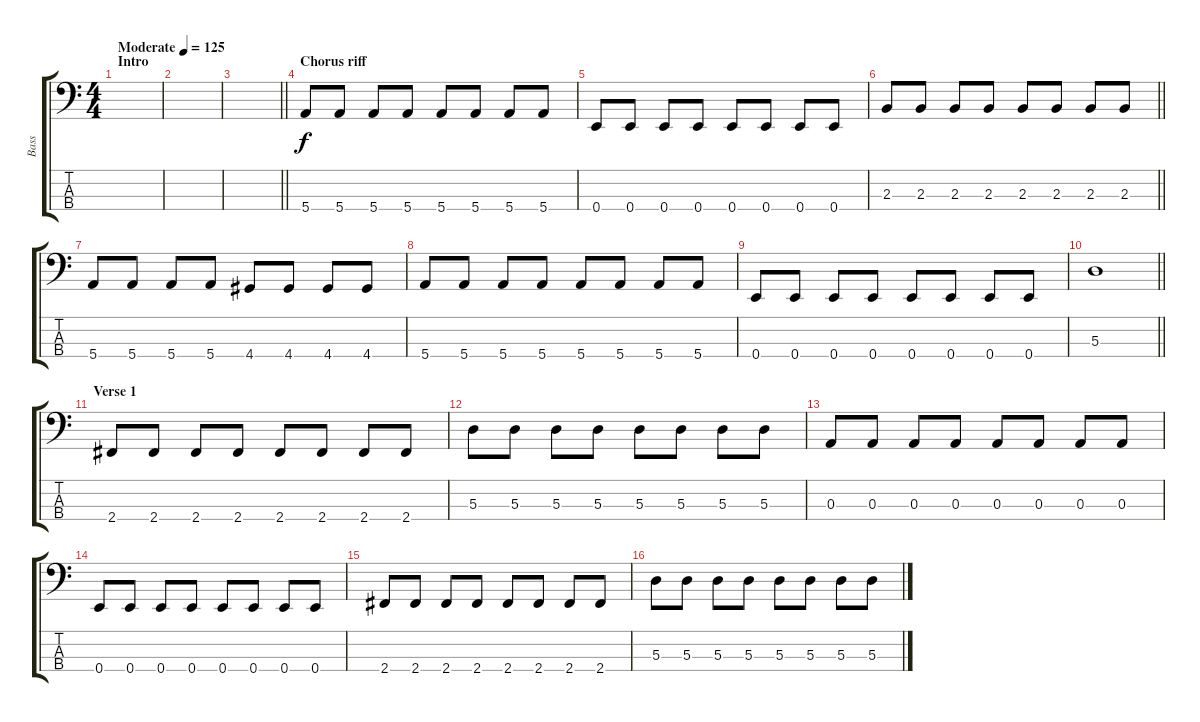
\track ("Bass" "Bass") {instrument electricbassfinger}
\staff {score tabs}
\tuning (G2 D2 A1 E1) {hide}
\ts (4 4)
\section ("" "Intro")
\tempo (125 "Moderate")
\clef f4
\ks c
|
|
\barLineRight lightlight
|
\section ("" "Chorus riff")
5.4.8 5.4.8 5.4.8 5.4.8 5.4.8 5.4.8 5.4.8 5.4.8 |
0.4.8 0.4.8 0.4.8 0.4.8 0.4.8 0.4.8 0.4.8 0.4.8 |
\barLineRight lightlight
2.3.8 2.3.8 2.3.8 2.3.8 2.3.8 2.3.8 2.3.8 2.3.8 |
5.4.8 5.4.8 5.4.8 5.4.8 4.4.8 4.4.8 4.4.8 4.4.8 |
5.4.8 5.4.8 5.4.8 5.4.8 5.4.8 5.4.8 5.4.8 5.4.8 |
0.4.8 0.4.8 0.4.8 0.4.8 0.4.8 0.4.8 0.4.8 0.4.8 |
\barLineRight lightlight
5.3.1 |
\section ("" "Verse 1")
2.4.8 2.4.8 2.4.8 2.4.8 2.4.8 2.4.8 2.4.8 2.4.8 |
5.3.8 5.3.8 5.3.8 5.3.8 5.3.8 5.3.8 5.3.8 5.3.8 |
0.3.8 0.3.8 0.3.8 0.3.8 0.3.8 0.3.8 0.3.8 0.3.8 |
0.4.8 0.4.8 0.4.8 0.4.8 0.4.8 0.4.8 0.4.8 0.4.8 |
2.4.8 2.4.8 2.4.8 2.4.8 2.4.8 2.4.8 2.4.8 2.4.8 |
5.3.8 5.3.8 5.3.8 5.3.8 5.3.8 5.3.8 5.3.8 5.3.8
